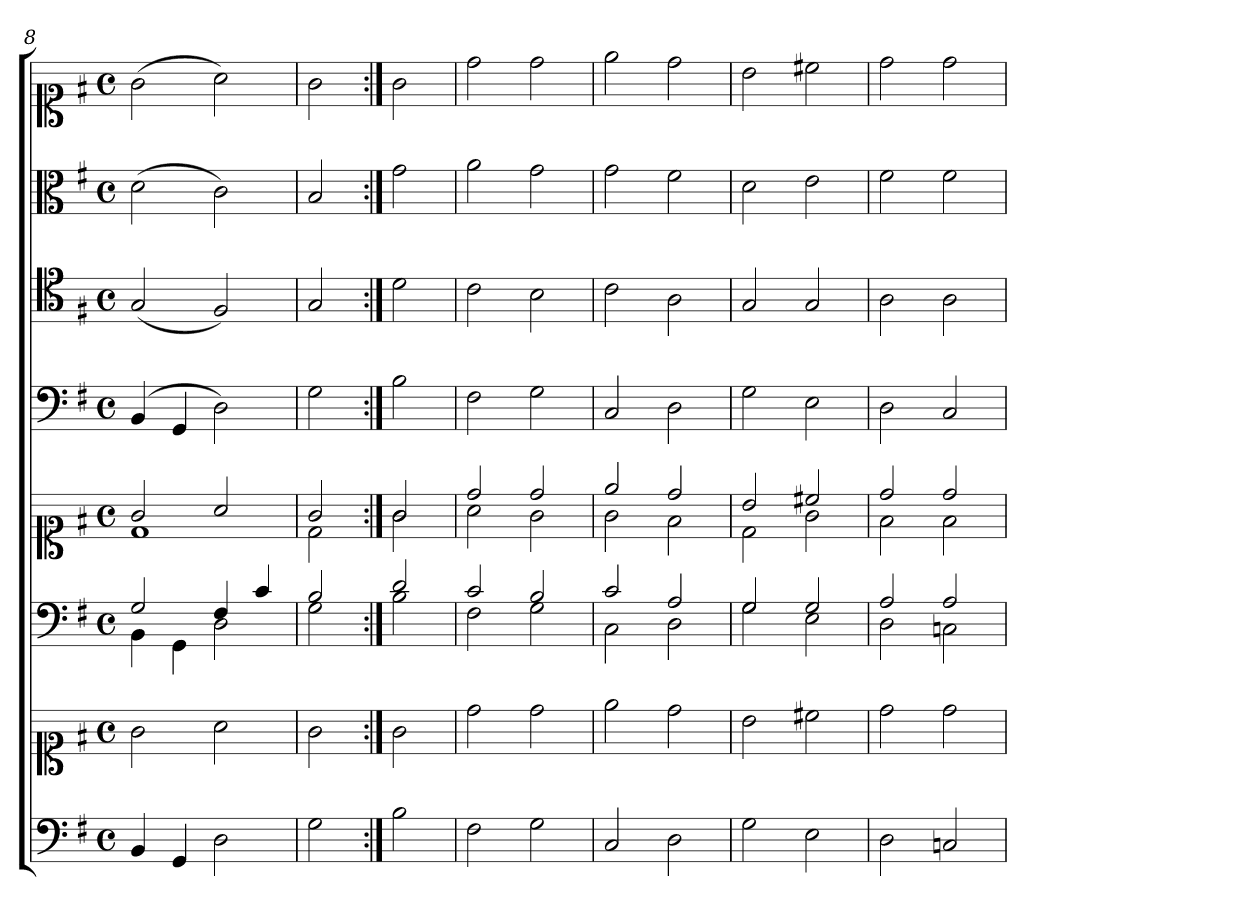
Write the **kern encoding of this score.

**kern	**kern	**kern	**kern	**kern	**kern	**kern	**kern
*part6	*part6	*part5	*part5	*part4	*part3	*part2	*part1
*staff8	*staff7	*staff6	*staff5	*staff4	*staff3	*staff2	*staff1
*clefF4	*clefC1	*clefF4	*clefC1	*clefF4	*clefC4	*clefC3	*clefC1
*k[f#]	*k[f#]	*k[f#]	*k[f#]	*k[f#]	*k[f#]	*k[f#]	*k[f#]
*G:	*G:	*G:	*G:	*G:	*G:	*G:	*G:
*M4/4	*M4/4	*M4/4	*M4/4	*M4/4	*M4/4	*M4/4	*M4/4
*met(c)	*met(c)	*met(c)	*met(c)	*met(c)	*met(c)	*met(c)	*met(c)
=8	=8	=8	=8	=8	=8	=8	=8
*	*	*^	*^	*	*	*	*
4BB	2g	2G	4BB	2g	1d	(4BB	(2G	(2d	(2g
4GG	.	.	4GG	.	.	4GG	.	.	.
2D	2a	4F#	2D	2a	.	2D)	2F#)	2c)	2a)
.	.	4c	.	.	.	.	.	.	.
=9	=9	=9	=9	=9	=9	=9	=9	=9	=9
2G	2g	2B	2G	2g	2d	2G	2G	2B	2g
=10:|!	=10:|!	=10:|!	=10:|!	=10:|!	=10:|!	=10:|!	=10:|!	=10:|!	=10:|!
2B	2g	2d	2B	2g	2g	2B	2d	2g	2g
=11	=11	=11	=11	=11	=11	=11	=11	=11	=11
2F#	2dd	2c	2F#	2dd	2a	2F#	2c	2a	2dd
2G	2dd	2B	2G	2dd	2g	2G	2B	2g	2dd
=12	=12	=12	=12	=12	=12	=12	=12	=12	=12
2C	2ee	2c	2C	2ee	2g	2C	2c	2g	2ee
2D	2dd	2A	2D	2dd	2f#	2D	2A	2f#	2dd
=13	=13	=13	=13	=13	=13	=13	=13	=13	=13
2G	2b	2G	2G	2b	2d	2G	2G	2d	2b
2E	2cc#X	2G	2E	2cc#X	2g	2E	2G	2e	2cc#X
=14	=14	=14	=14	=14	=14	=14	=14	=14	=14
2D	2dd	2A	2D	2dd	2f#	2D	2A	2f#	2dd
2Cn	2dd	2A	2Cn	2dd	2f#	2C	2A	2f#	2dd
*	*	*v	*v	*	*	*	*	*	*
*	*	*	*v	*v	*	*	*	*
=	=	=	=	=	=	=	=
*-	*-	*-	*-	*-	*-	*-	*-
